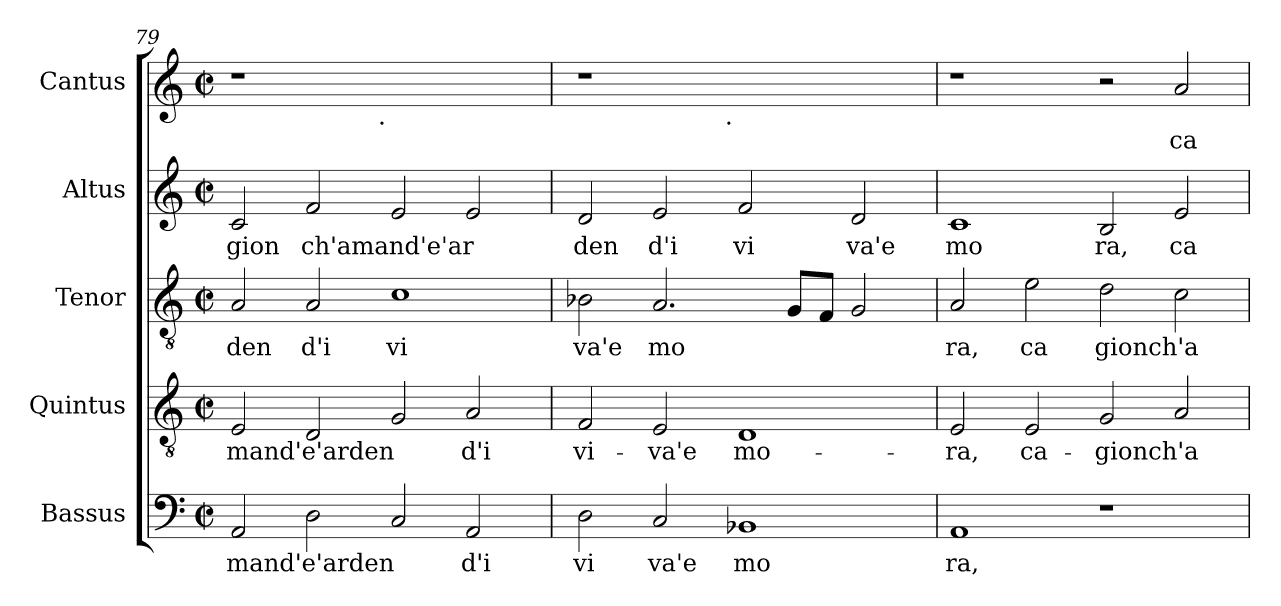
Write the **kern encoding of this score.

**kern	**text	**kern	**text	**kern	**text	**kern	**text	**kern	**text
*part5	*part5	*part4	*part4	*part3	*part3	*part2	*part2	*part1	*part1
*staff5	*staff5	*staff4	*staff4	*staff3	*staff3	*staff2	*staff2	*staff1	*staff1
*I"Bassus	*	*I"Quintus	*	*I"Tenor	*	*I"Altus	*	*I"Cantus	*
!!LO:LB:g=z
*clefF4	*	*clefGv2	*	*clefGv2	*	*clefG2	*	*clefG2	*
*k[]	*	*k[]	*	*k[]	*	*k[]	*	*k[]	*
*C:	*	*C:	*	*C:	*	*C:	*	*C:	*
*M2/2	*	*M2/2	*	*M2/2	*	*M2/2	*	*M2/2	*
*met(c|)	*	*met(c|)	*	*met(c|)	*	*met(c|)	*	*met(c|)	*
=79	=79	=79	=79	=79	=79	=79	=79	=79	=79
!	!LO:LY:b:cj	!	!LO:LY:b:cj	!	!LO:LY:b:cj	!	!LO:LY:b:cj	!	!
*	*	*	*	*	*	*	*	*^	*
2AA/	-mand'e'arden	2E/	mand'e'arden-	2A/	-den	2c/	-gion	1r	2ryy	.
!	!LO:LY:b:cj	!	!LO:LY:b:cj	!	!LO:LY:b:cj	!	!LO:LY:b:cj	!	!	!
2D\	.	2D/	--	2A/	d'i	2f/	ch'amand'e'ar	.	4...ryy	.
!	!	!	!	!	!	!	!	!	!LO:TX:b:t=.	!
.	.	.	.	.	.	.	.	.	1ryy	.
!	!LO:LY:b:cj	!	!LO:LY:b:cj	!	!LO:LY:b:cj	!	!LO:LY:b:cj	!	!	!
2C/	.	2G/	--	1c	vi	2e/	.	1ryy	.	.
!	!LO:LY:b:cj	!	!LO:LY:b:cj	!	!	!	!LO:LY:b:cj	!	!	!
2AA/	d'i	2A/	-d'i	.	.	2e/	.	.	.	.
.	.	.	.	.	.	.	.	.	32ryy	.
=80	=80	=80	=80	=80	=80	=80	=80	=80	=80	=80
!	!LO:LY:b:cj	!	!LO:LY:b:cj	!	!LO:LY:b:cj	!	!LO:LY:b:cj	!	!	!
2D\	vi	2F/	vi-	2B-X\	va'e	2d/	den	1r	2ryy	.
!	!LO:LY:b:cj	!	!LO:LY:b:cj	!	!LO:LY:b:cj	!	!LO:LY:b:cj	!	!	!
2C/	va'e	2E/	-va'e	2.A/	mo	2e/	d'i	.	4...ryy	.
!	!	!	!	!	!	!	!	!	!LO:TX:b:t=.	!
.	.	.	.	.	.	.	.	.	1ryy	.
!	!LO:LY:b:cj	!	!LO:LY:b:cj	!	!	!	!LO:LY:b:cj	!	!	!
1BB-X	mo	1D	mo-	.	.	2f/	vi	1ryy	.	.
!	!	!	!	!	!LO:LY:b:cj	!	!	!	!	!
.	.	.	.	8G/L	.	.	.	.	.	.
!	!	!	!	!	!LO:LY:b:cj	!	!	!	!	!
.	.	.	.	8F/J	.	.	.	.	.	.
!	!	!	!	!	!LO:LY:b:cj	!	!LO:LY:b:cj	!	!	!
.	.	.	.	2G/	.	2d/	va'e	.	.	.
.	.	.	.	.	.	.	.	.	32ryy	.
=81	=81	=81	=81	=81	=81	=81	=81	=81	=81	=81
!	!LO:LY:b:cj	!	!LO:LY:b:cj	!	!LO:LY:b:cj	!	!LO:LY:b:cj	!	!	!
*	*	*	*	*	*	*	*	*v	*v	*
1AA	ra,	2E/	-ra,	2A/	ra,	1c	mo	1r	.
!	!	!	!LO:LY:b:cj	!	!LO:LY:b:cj	!	!	!	!
.	.	2E/	ca-	2e\	ca	.	.	.	.
!	!	!	!LO:LY:b:cj	!	!LO:LY:b:cj	!	!LO:LY:b:cj	!	!
1r	.	2G/	-gionch'a-	2d\	gionch'a	2B/	ra,	2r	.
!	!	!	!LO:LY:b:cj	!	!LO:LY:b:cj	!	!LO:LY:b:cj	!	!LO:LY:b:cj
.	.	2A/	--	2c\	.	2e/	ca	2a/	ca-
=	=	=	=	=	=	=	=	=	=
*-	*-	*-	*-	*-	*-	*-	*-	*-	*-
